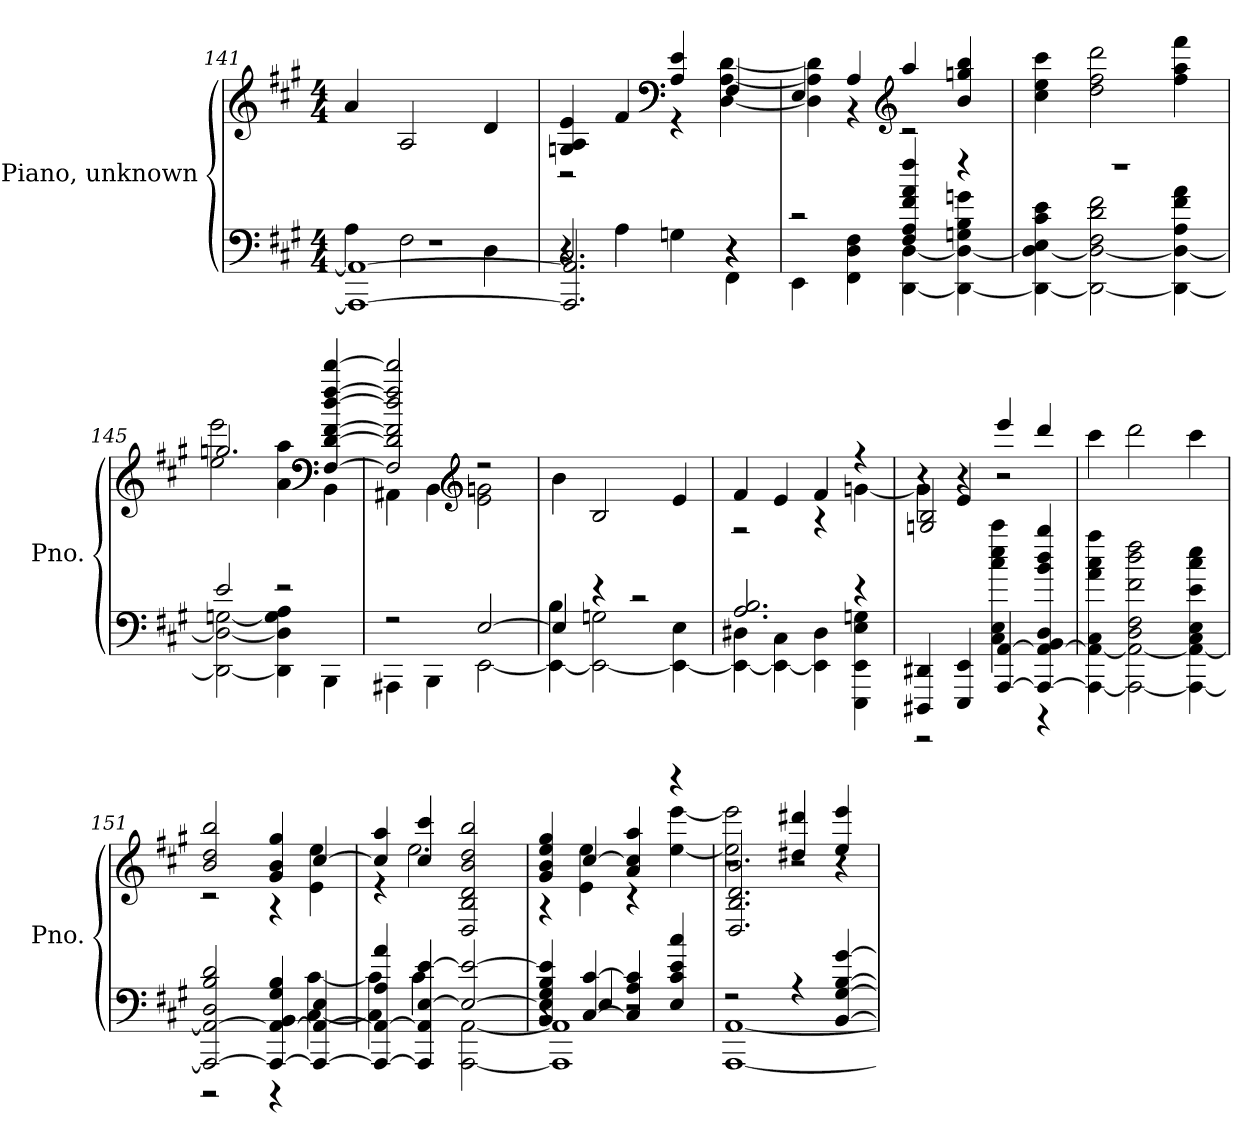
**kern	**kern
*part1	*part1
*staff2	*staff1
*I"Piano, unknown	*
*I'Pno.	*
*clefF4	*clefG2
*k[f#c#g#]	*k[f#c#g#]
*M4/4	*M4/4
=141	=141
*^	*
*	*^	*
1r	4A\	1AAA_ 1AA_	4a/
.	2F#\	.	2A/
.	4D\	.	4d/
!!LO:LB:g=z
=142	=142	=142	=142
*	*	*	*^
2.C#/	4r	2.AAA/] 2.AA/]	4Gn/ 4A/ 4e/	2r
.	4A\	.	4f#/	.
*	*	*	*clefF4	*
.	4Gn\	.	4A/ 4e/	4r
4r	4FF#\	4r	4F#/	[4D\ [4A\ [4d\
*	*v	*v	*	*
=143	=143	=143	=143
2r	4EE\	4E/	4D\] 4A\] 4d\]
.	4FF#\ 4D\ 4F#\	4A/	4r
*	*	*clefG2	*
4F#/ 4A/ 4f#/ 4a/ 4ff#/	[4DD\ [4D\	4aa/	2r
4r	4DD\_ 4D\_ 4Gn\ 4B\ 4gn\	4b/ 4ggn/ 4bb/	.
*	*	*v	*v
=144	=144	=144
1r	4DD\_ 4D\_ 4E\ 4c#\ 4e\	4cc#\ 4ee\ 4ccc#\
.	2DD\_ 2D\_ 2F#\ 2d\ 2f#\	2dd\ 2ff#\ 2ddd\
.	4DD\_ 4D\_ 4A\ 4f#\ 4a\	4ff#\ 4aa\ 4fff#\
=145	=145	=145
*	*	*^
2e/	2DD\_ 2D\_ [2Gn\	2.ggn/	2ee\ 2eee\
2r	4DD\] 4D\] 4G\] 4A\	.	4a\ 4aa\
*	*	*clefF4	*
.	4BBB\	[4F#/ [4d/ [4f#/ [4dd/ [4ff#/ [4ddd/	4BB\
=146	=146	=146	=146
2r	4AAA#X\	2F#/] 2d/] 2f#/] 2dd/] 2ff#/] 2ddd/]	4AA#X\
.	4BBB\	.	4BB\
*	*	*clefG2	*
[2E/	[2EE\	2r	2e\ 2gn\
*	*	*v	*v
!!LO:LB:g=z
=147	=147	=147
4E/]	4EE\_ 4B\	4b\
4r	2EE\_ 2Gn\	2B/
2r	.	.
.	4EE\_ 4E\	4e/
=148	=148	=148
*	*	*^
2.A/ 2.B/	4EE\_ 4D#X\	4f#/	2r
.	4EE\_ 4C#\	4e/	.
.	4EE\] 4D#\	4f#/	4r
4r	4EEE\ 4EE\ 4E\ 4Gn\	4r	[4gn\
=149	=149	=149	=149
*	*	*	*^
4DDD#X/ 4DD#X/	2r	4r	4g\]	2Gn/ 2B/
4EEE/ 4EE/	.	4e/	4r	.
[4AAA/ [4AA/	4C#\ 4E\ 4cc#\ 4ee\ 4ccc#\	4eee/	2r	2r
4AAA/_ 4AA/_ 4BB/ 4D/ 4b/ 4dd/ 4bb/	4r	4ddd/	.	.
*v	*v	*	*	*
*	*v	*v	*v
=150	=150
4AAA\_ 4AA\_ 4C#\ 4a\ 4cc#\ 4aa\	4ccc#\
2AAA\_ 2AA\_ 2D\ 2F#\ 2f#\ 2dd\ 2ff#\	2ddd\
4AAA\_ 4AA\_ 4C#\ 4E\ 4e\ 4cc#\ 4ee\	4ccc#\
=151	=151
*^	*^
2AAA/_ 2AA/_ 2D/ 2B/ 2d/	2r	2b/ 2dd/ 2bb/	2r
4AAA/_ 4AA/_ 4BB/ 4G#/ 4B/	4r	4g#/ 4b/ 4gg#/	4r
4AAA/_ 4AA/_ 4E/	[4C#\ [4c#\	[4cc#/	4e\ 4ee\
=152	=152	=152	=152
4AAA/_ 4AA/_ 4A/ 4a/	4C#\] 4c#\]	4cc#/] 4aa/	4r
4AAA/] 4AA/] [4E/ [4e/	4c#\	4cc#/ 4ccc#/	2.ee\
2E/_ 2e/_	[2AAA\ [2AA\	2D/ 2B/ 2d/ 2b/ 2dd/ 2bb/	.
!!LO:LB:g=z	!!
=153	=153	=153	=153
*	*^	*	*
4BB/ 4E/] 4G#/ 4B/ 4e/]	1AAA] 1AA]	4r	4g#/ 4b/ 4ee/ 4gg#/	4r
[4C#/ [4c#/	.	4E/	[4cc#/	4e\ 4ee\
4C#/] 4A/ 4c#/]	.	2r	4a/ 4cc#/] 4aa/	4r
4E/ 4c#/ 4e/ 4cc#/	.	.	4r	[4ee\ [4eee\
*	*v	*v	*	*
=154	=154	=154	=154
*	*	*	*^
2r	[1AAA [1AA	2r	2ee\] 2eee\]	2.D/ 2.B/ 2.d/ 2.b/
4r	.	4dd#X/ 4ddd#X/	2r	.
[4BB/ [4G#/ [4B/ [4g#/	.	4ee/ 4eee/	.	4r
*v	*v	*	*	*
*	*v	*v	*v
=	=
*-	*-
